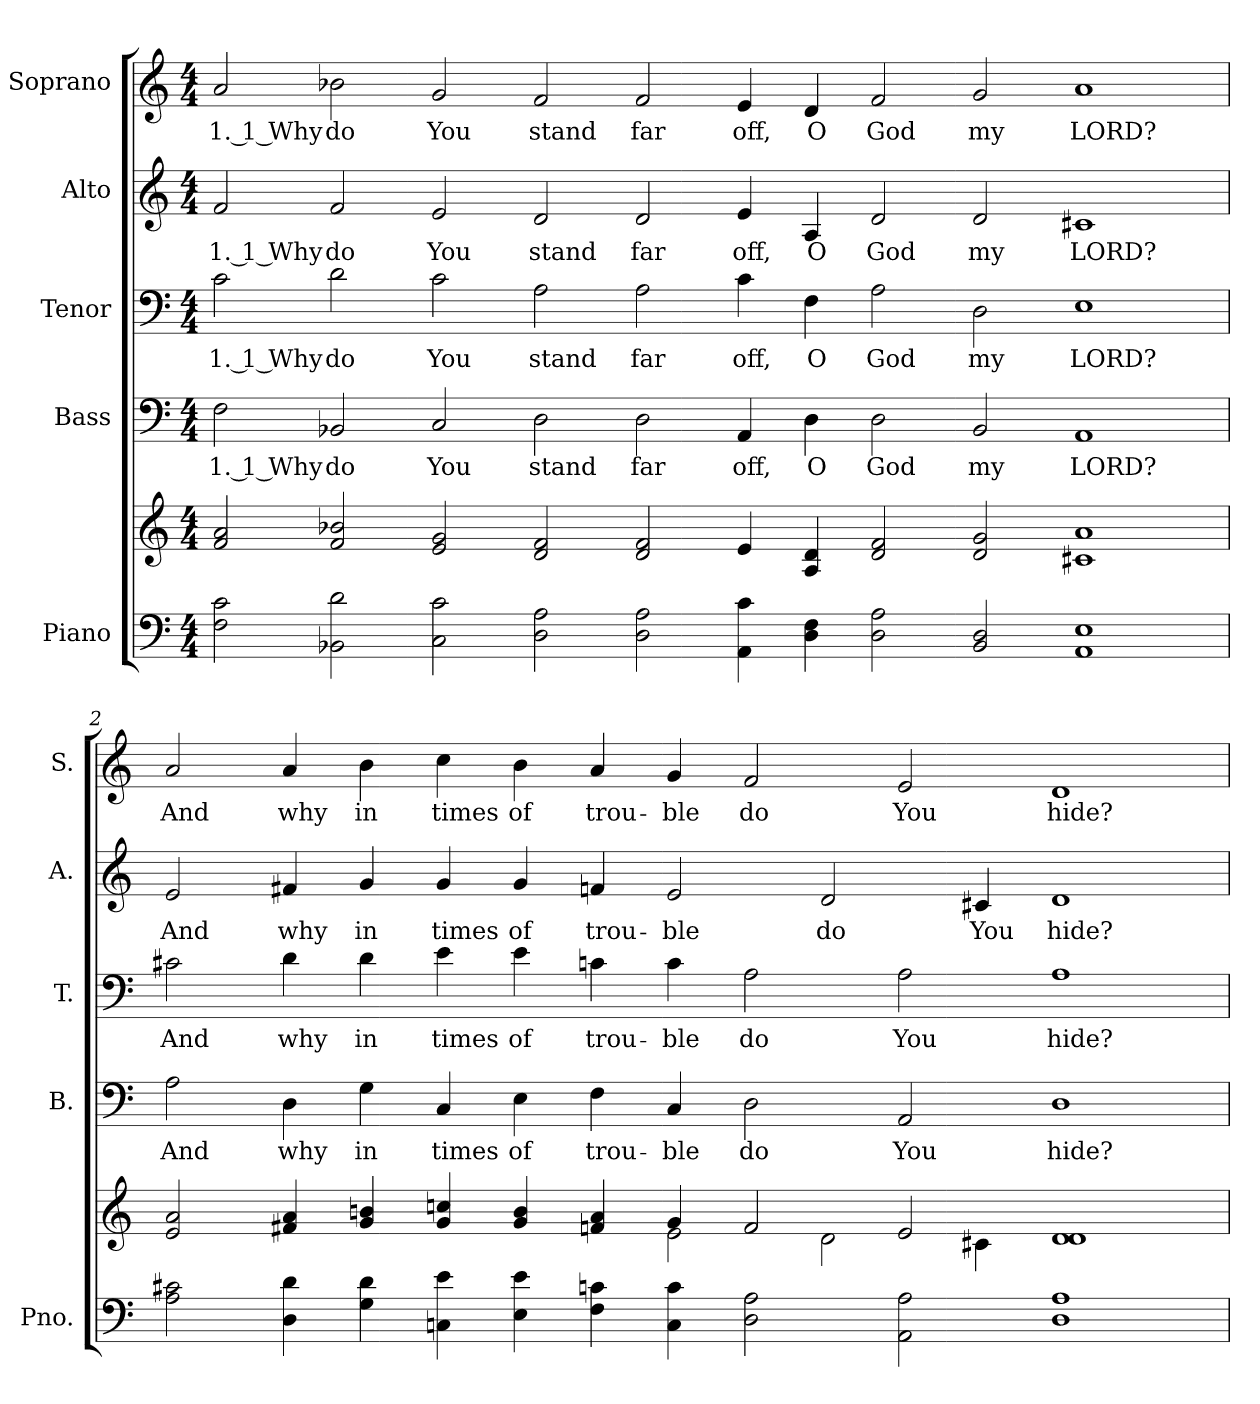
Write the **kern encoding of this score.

**kern	**kern	**kern	**text	**kern	**text	**kern	**text	**kern	**text
*part5	*part5	*part4	*part4	*part3	*part3	*part2	*part2	*part1	*part1
*staff6	*staff5	*staff4	*staff4	*staff3	*staff3	*staff2	*staff2	*staff1	*staff1
*I"Piano	*	*I"Bass	*	*I"Tenor	*	*I"Alto	*	*I"Soprano	*
*I'Pno.	*	*I'B.	*	*I'T.	*	*I'A.	*	*I'S.	*
!!LO:PB:g=z
*clefF4	*clefG2	*clefF4	*	*clefF4	*	*clefG2	*	*clefG2	*
*k[]	*k[]	*k[]	*	*k[]	*	*k[]	*	*k[]	*
*C:	*C:	*C:	*	*C:	*	*C:	*	*C:	*
*M4/4	*M4/4	*M4/4	*	*M4/4	*	*M4/4	*	*M4/4	*
*MM186	*MM186	*MM186	*	*MM186	*	*MM186	*	*MM186	*
=1	=1	=1	=1	=1	=1	=1	=1	=1	=1
!	!	!	!LO:LY:b:color=#000000	!	!	!	!	!	!
!	!	!	!	!	!LO:LY:b:color=#000000	!	!	!	!
!	!	!	!	!	!	!	!LO:LY:b:color=#000000	!	!
!	!	!	!	!	!	!	!	!	!LO:LY:b:color=#000000
2Fi\ 2ci	2fi/ 2ai	2Fi\	1. 1 Why	2ci\	1. 1 Why	2fi/	1. 1 Why	2ai/	1. 1 Why
!	!	!	!LO:LY:b:color=#000000	!	!	!	!	!	!
!	!	!	!	!	!LO:LY:b:color=#000000	!	!	!	!
!	!	!	!	!	!	!	!LO:LY:b:color=#000000	!	!
!	!	!	!	!	!	!	!	!	!LO:LY:b:color=#000000
2BB-Xi\ 2di	2fi/ 2b-Xi	2BB-Xi/	do	2di\	do	2fi/	do	2b-Xi\	do
!	!	!	!LO:LY:b:color=#000000	!	!	!	!	!	!
!	!	!	!	!	!LO:LY:b:color=#000000	!	!	!	!
!	!	!	!	!	!	!	!LO:LY:b:color=#000000	!	!
!	!	!	!	!	!	!	!	!	!LO:LY:b:color=#000000
2Ci\ 2ci	2ei/ 2gi	2Ci/	You	2ci\	You	2ei/	You	2gi/	You
!	!	!	!LO:LY:b:color=#000000	!	!	!	!	!	!
!	!	!	!	!	!LO:LY:b:color=#000000	!	!	!	!
!	!	!	!	!	!	!	!LO:LY:b:color=#000000	!	!
!	!	!	!	!	!	!	!	!	!LO:LY:b:color=#000000
2Di\ 2Ai	2di/ 2fi	2Di\	stand	2Ai\	stand	2di/	stand	2fi/	stand
!	!	!	!LO:LY:b:color=#000000	!	!	!	!	!	!
!	!	!	!	!	!LO:LY:b:color=#000000	!	!	!	!
!	!	!	!	!	!	!	!LO:LY:b:color=#000000	!	!
!	!	!	!	!	!	!	!	!	!LO:LY:b:color=#000000
2Di\ 2Ai	2di/ 2fi	2Di\	far	2Ai\	far	2di/	far	2fi/	far
!	!	!	!LO:LY:b:color=#000000	!	!	!	!	!	!
!	!	!	!	!	!LO:LY:b:color=#000000	!	!	!	!
!	!	!	!	!	!	!	!LO:LY:b:color=#000000	!	!
!	!	!	!	!	!	!	!	!	!LO:LY:b:color=#000000
4AAi\ 4ci	4ei/	4AAi/	off,	4ci\	off,	4ei/	off,	4ei/	off,
!	!	!	!LO:LY:b:color=#000000	!	!	!	!	!	!
!	!	!	!	!	!LO:LY:b:color=#000000	!	!	!	!
!	!	!	!	!	!	!	!LO:LY:b:color=#000000	!	!
!	!	!	!	!	!	!	!	!	!LO:LY:b:color=#000000
4Di\ 4Fi	4Ai/ 4di	4Di\	O	4Fi\	O	4Ai/	O	4di/	O
!	!	!	!LO:LY:b:color=#000000	!	!	!	!	!	!
!	!	!	!	!	!LO:LY:b:color=#000000	!	!	!	!
!	!	!	!	!	!	!	!LO:LY:b:color=#000000	!	!
!	!	!	!	!	!	!	!	!	!LO:LY:b:color=#000000
2Di\ 2Ai	2di/ 2fi	2Di\	God	2Ai\	God	2di/	God	2fi/	God
!	!	!	!LO:LY:b:color=#000000	!	!	!	!	!	!
!	!	!	!	!	!LO:LY:b:color=#000000	!	!	!	!
!	!	!	!	!	!	!	!LO:LY:b:color=#000000	!	!
!	!	!	!	!	!	!	!	!	!LO:LY:b:color=#000000
2BB-i/ 2Di	2di/ 2gi	2BB-i/	my	2Di\	my	2di/	my	2gi/	my
!	!	!	!LO:LY:b:color=#000000	!	!	!	!	!	!
!	!	!	!	!	!LO:LY:b:color=#000000	!	!	!	!
!	!	!	!	!	!	!	!LO:LY:b:color=#000000	!	!
!	!	!	!	!	!	!	!	!	!LO:LY:b:color=#000000
1AAi 1Ei	1c#Xi 1ai	1AAi	LORD?	1Ei	LORD?	1c#Xi	LORD?	1ai	LORD?
!!LO:PB:g=z
=2	=2	=2	=2	=2	=2	=2	=2	=2	=2
*	*^	*	*	*	*	*	*	*	*
!	!	!	!	!LO:LY:b:color=#000000	!	!	!	!	!	!
!	!	!	!	!	!	!LO:LY:b:color=#000000	!	!	!	!
!	!	!	!	!	!	!	!	!LO:LY:b:color=#000000	!	!
!	!	!	!	!	!	!	!	!	!	!LO:LY:b:color=#000000
2Ai\ 2c#Xi	2ei/ 2ai	1ryy	2Ai\	And	2c#Xi\	And	2ei/	And	2ai/	And
!	!	!	!	!LO:LY:b:color=#000000	!	!	!	!	!	!
!	!	!	!	!	!	!LO:LY:b:color=#000000	!	!	!	!
!	!	!	!	!	!	!	!	!LO:LY:b:color=#000000	!	!
!	!	!	!	!	!	!	!	!	!	!LO:LY:b:color=#000000
4Di\ 4di	4f#Xi/ 4ai	.	4Di\	why	4di\	why	4f#Xi/	why	4ai/	why
!	!	!	!	!LO:LY:b:color=#000000	!	!	!	!	!	!
!	!	!	!	!	!	!LO:LY:b:color=#000000	!	!	!	!
!	!	!	!	!	!	!	!	!LO:LY:b:color=#000000	!	!
!	!	!	!	!	!	!	!	!	!	!LO:LY:b:color=#000000
4Gi\ 4di	4gi/ 4bni	.	4Gi\	in	4di\	in	4gi/	in	4bi\	in
!	!	!	!	!LO:LY:b:color=#000000	!	!	!	!	!	!
!	!	!	!	!	!	!LO:LY:b:color=#000000	!	!	!	!
!	!	!	!	!	!	!	!	!LO:LY:b:color=#000000	!	!
!	!	!	!	!	!	!	!	!	!	!LO:LY:b:color=#000000
4Cni\ 4ei	4gi/ 4ccni	2ryy	4Ci/	times	4ei\	times	4gi/	times	4cci\	times
!	!	!	!	!LO:LY:b:color=#000000	!	!	!	!	!	!
!	!	!	!	!	!	!LO:LY:b:color=#000000	!	!	!	!
!	!	!	!	!	!	!	!	!LO:LY:b:color=#000000	!	!
!	!	!	!	!	!	!	!	!	!	!LO:LY:b:color=#000000
4Ei\ 4ei	4gi/ 4bi	.	4Ei\	of	4ei\	of	4gi/	of	4bi\	of
!	!	!	!	!LO:LY:b:color=#000000	!	!	!	!	!	!
!	!	!	!	!	!	!LO:LY:b:color=#000000	!	!	!	!
!	!	!	!	!	!	!	!	!LO:LY:b:color=#000000	!	!
!	!	!	!	!	!	!	!	!	!	!LO:LY:b:color=#000000
4Fi\ 4cni	4fni/ 4ai	4ryy	4Fi\	trou-	4cni\	trou-	4fni/	trou-	4ai/	trou-
!	!	!	!	!LO:LY:b:color=#000000	!	!	!	!	!	!
!	!	!	!	!	!	!LO:LY:b:color=#000000	!	!	!	!
!	!	!	!	!	!	!	!	!LO:LY:b:color=#000000	!	!
!	!	!	!	!	!	!	!	!	!	!LO:LY:b:color=#000000
4Ci\ 4ci	4gi/	2ei\	4Ci/	-ble	4ci\	-ble	2ei/	-ble	4gi/	-ble
!	!	!	!	!LO:LY:b:color=#000000	!	!	!	!	!	!
!	!	!	!	!	!	!LO:LY:b:color=#000000	!	!	!	!
!	!	!	!	!	!	!	!	!	!	!LO:LY:b:color=#000000
2Di\ 2Ai	2fi/	.	2Di\	do	2Ai\	do	.	.	2fi/	do
!	!	!	!	!	!	!	!	!LO:LY:b:color=#000000	!	!
.	.	2di\	.	.	.	.	2di/	do	.	.
!	!	!	!	!LO:LY:b:color=#000000	!	!	!	!	!	!
!	!	!	!	!	!	!LO:LY:b:color=#000000	!	!	!	!
!	!	!	!	!	!	!	!	!	!	!LO:LY:b:color=#000000
2AAi\ 2Ai	2ei/	.	2AAi/	You	2Ai\	You	.	.	2ei/	You
!	!	!	!	!	!	!	!	!LO:LY:b:color=#000000	!	!
.	.	4c#Xi\	.	.	.	.	4c#Xi/	You	.	.
!	!	!	!	!LO:LY:b:color=#000000	!	!	!	!	!	!
!	!	!	!	!	!	!LO:LY:b:color=#000000	!	!	!	!
!	!	!	!	!	!	!	!	!LO:LY:b:color=#000000	!	!
!	!	!	!	!	!	!	!	!	!	!LO:LY:b:color=#000000
1Di 1Ai	1di 1di	1ryy	1Di	hide?	1Ai	hide?	1di	hide?	1di	hide?
*	*v	*v	*	*	*	*	*	*	*	*
=	=	=	=	=	=	=	=	=	=
*-	*-	*-	*-	*-	*-	*-	*-	*-	*-
